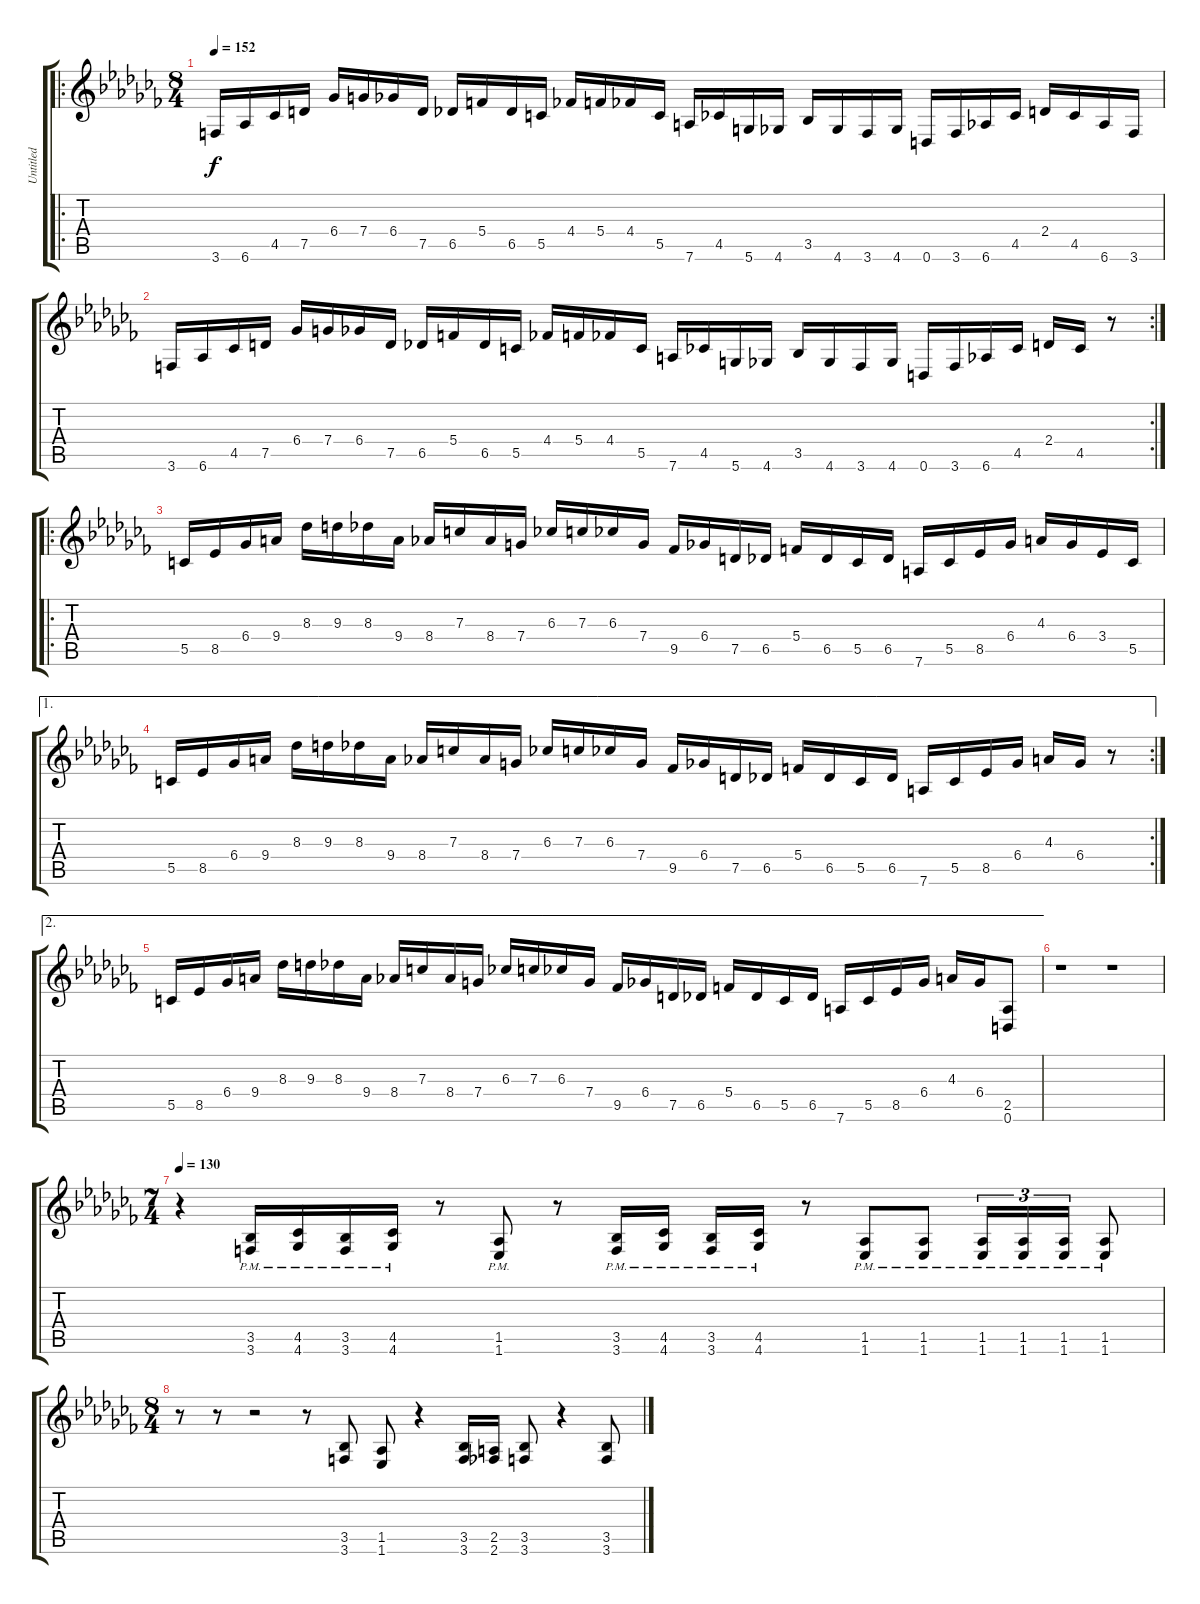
\track ("Untitled" "Untitled") {instrument distortionguitar}
\staff {score tabs}
\tuning (D4 A3 F3 C3 G2 D2) {hide}
\ro
\ts (8 4)
\tempo 152
\clef g2
\ks cb
3.6.16{dy f instrument distortionguitar} 6.6.16 4.5.16 7.5.16 6.4.16 7.4.16 6.4.16 7.5.16 6.5.16 5.4.16 6.5.16 5.5.16 4.4.16 5.4.16 4.4.16 5.5.16 7.6.16 4.5.16 5.6.16 4.6.16 3.5.16 4.6.16 3.6.16 4.6.16 0.6.16 3.6.16 6.6.16 4.5.16 2.4.16 4.5.16 6.6.16 3.6.16 |
\rc 2
3.6.16 6.6.16 4.5.16 7.5.16 6.4.16 7.4.16 6.4.16 7.5.16 6.5.16 5.4.16 6.5.16 5.5.16 4.4.16 5.4.16 4.4.16 5.5.16 7.6.16 4.5.16 5.6.16 4.6.16 3.5.16 4.6.16 3.6.16 4.6.16 0.6.16 3.6.16 6.6.16 4.5.16 2.4.16 4.5.16 r.8 |
\ro
5.5.16 8.5.16 6.4.16 9.4.16 8.3.16 9.3.16 8.3.16 9.4.16 8.4.16 7.3.16 8.4.16 7.4.16 6.3.16 7.3.16 6.3.16 7.4.16 9.5.16 6.4.16 7.5.16 6.5.16 5.4.16 6.5.16 5.5.16 6.5.16 7.6.16 5.5.16 8.5.16 6.4.16 4.3.16 6.4.16 3.4.16 5.5.16 |
\ae 1
\rc 2
5.5.16 8.5.16 6.4.16 9.4.16 8.3.16 9.3.16 8.3.16 9.4.16 8.4.16 7.3.16 8.4.16 7.4.16 6.3.16 7.3.16 6.3.16 7.4.16 9.5.16 6.4.16 7.5.16 6.5.16 5.4.16 6.5.16 5.5.16 6.5.16 7.6.16 5.5.16 8.5.16 6.4.16 4.3.16 6.4.16 r.8 |
\ae 2
5.5.16 8.5.16 6.4.16 9.4.16 8.3.16 9.3.16 8.3.16 9.4.16 8.4.16 7.3.16 8.4.16 7.4.16 6.3.16 7.3.16 6.3.16 7.4.16 9.5.16 6.4.16 7.5.16 6.5.16 5.4.16 6.5.16 5.5.16 6.5.16 7.6.16 5.5.16 8.5.16 6.4.16 4.3.16 6.4.16 (2.5 0.6).8 |
r.1 r.1 |
\ts (7 4)
\tempo 130
r.4 (3.5{pm} 3.6{pm}).16 (4.5{pm} 4.6{pm}).16 (3.5{pm} 3.6{pm}).16 (4.5{pm} 4.6{pm}).16 r.8 (1.5{pm} 1.6{pm}).8 r.8 (3.5{pm} 3.6{pm}).16 (4.5{pm} 4.6{pm}).16 (3.5{pm} 3.6{pm}).16 (4.5{pm} 4.6{pm}).16 r.8 (1.5{pm} 1.6{pm}).8 (1.5{pm} 1.6{pm}).8 (1.5{pm} 1.6{pm}).16{tu (3 2)} (1.5{pm} 1.6{pm}).16{tu (3 2)} (1.5{pm} 1.6{pm}).16{tu (3 2)} (1.5{pm} 1.6{pm}).8 |
\ts (8 4)
r.8 r.8 r.2 r.8 (3.5 3.6).8 (1.5 1.6).8 r.4 (3.5 3.6).16 (2.5 2.6).16 (3.5 3.6).8 r.4 (3.5 3.6).8
